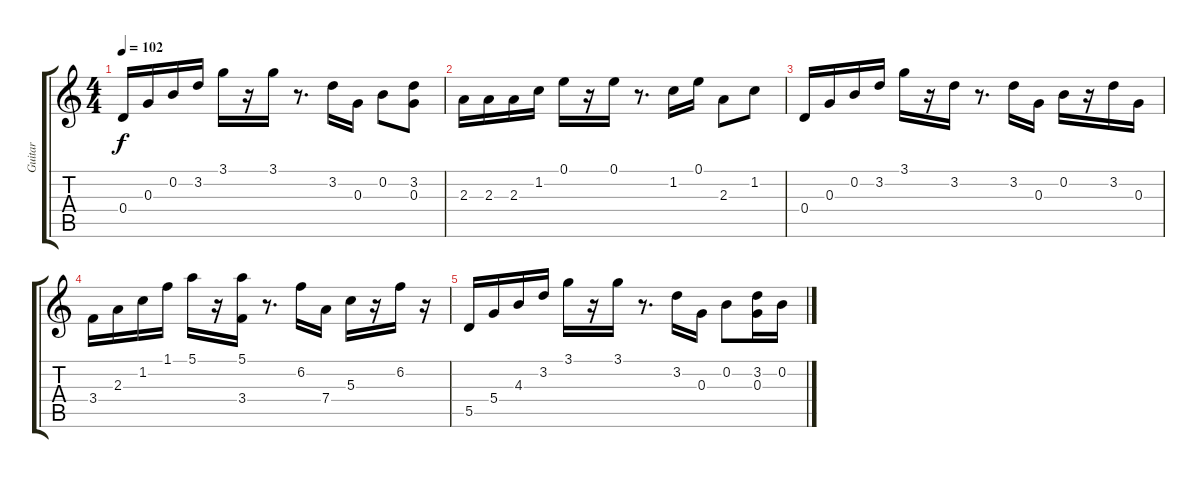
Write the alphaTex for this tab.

\track ("Guitar" "Guitar") {instrument acousticguitarsteel}
\staff {score tabs}
\tuning (E4 B3 G3 D3 A2 E2) {hide}
\ts (4 4)
\tempo 102
\clef g2
\ks c
0.4.16{dy f} 0.3.16 0.2.16 3.2.16 3.1.16 r.16 3.1.16 r.8{d} 3.2.16 0.3.16 0.2.8 (3.2 0.3).8 |
2.3.16 2.3.16 2.3.16 1.2.16 0.1.16 r.16 0.1.16 r.8{d} 1.2.16 0.1.16 2.3.8 1.2.8 |
0.4.16{volume 11} 0.3.16{volume 11} 0.2.16{volume 11} 3.2.16{volume 11} 3.1.16{volume 10} r.16 3.2.16{volume 10} r.8{d} 3.2.16{volume 10} 0.3.16{volume 10} 0.2.16{volume 9} r.16 3.2.16{volume 9} 0.3.16{volume 9} |
3.4.16{volume 9} 2.3.16{volume 8} 1.2.16{volume 8} 1.1.16{volume 8} 5.1.16{volume 8} r.16 (5.1 3.4).16{volume 8} r.8{d} 6.2.16{volume 7} 7.4.16{volume 7} 5.3.16{volume 7} r.16 6.2.16{volume 6} r.16 |
5.5.16{volume 6} 5.4.16{volume 6} 4.3.16{volume 6} 3.2.16{volume 6} 3.1.16{volume 6} r.16 3.1.16{volume 5} r.8{d} 3.2.16{volume 5} 0.3.16{volume 4} 0.2.8{volume 4} (3.2 0.3).16{volume 4} 0.2.16{volume 4}
